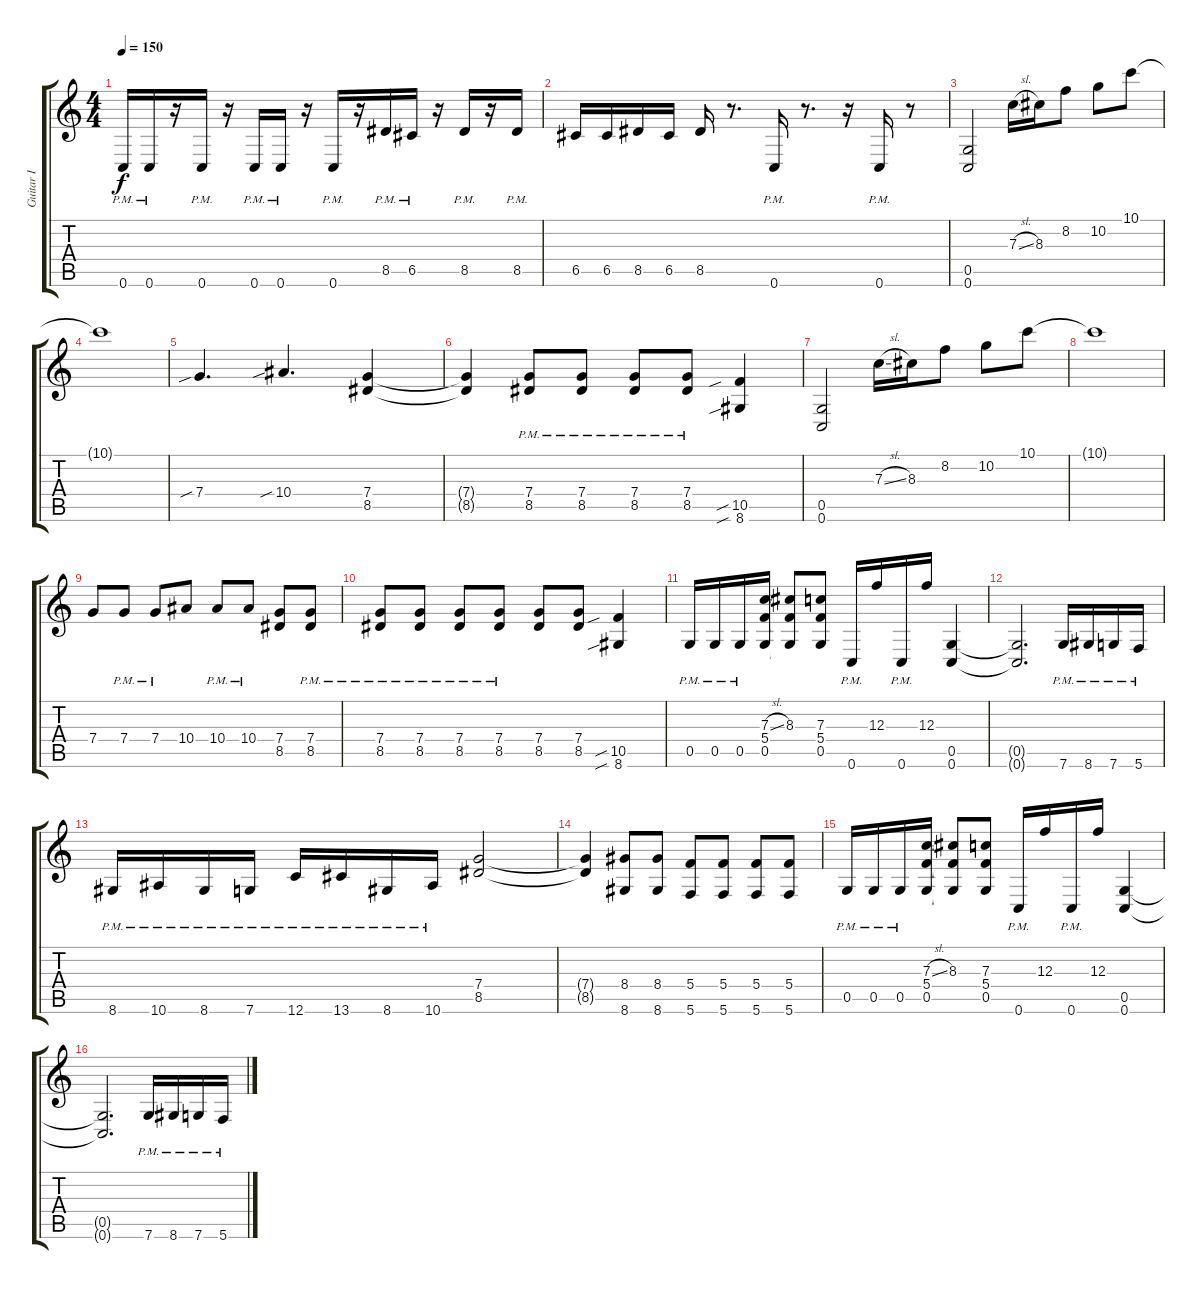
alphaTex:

\track ("Guitar I" "Guitar I") {instrument distortionguitar}
\staff {score tabs}
\tuning (D4 A3 F3 C3 G2 C2) {hide}
\ts (4 4)
\tempo 150
\clef g2
\ks c
0.6{pm}.16{dy f} 0.6{pm}.16 r.16 0.6{pm}.16 r.16 0.6{pm}.16 0.6{pm}.16 r.16 0.6{pm}.16 r.16 8.5{pm}.16 6.5{pm}.16 r.16 8.5{pm}.16 r.16 8.5{pm}.16 |
6.5.16 6.5.16 8.5.16 6.5.16 8.5.16 r.8{d} 0.6{pm}.16 r.8{d} r.16 0.6{pm}.16 r.8 |
(0.5 0.6).2 7.3{sl}.16 8.3.16 8.2.8 10.2.8 10.1.8 |
10.1{t}.1 |
7.4{sib}.4{d} 10.4{sib}.4{d} (7.4 8.5).4 |
(7.4{t} 8.5{t}).4 (7.4{pm} 8.5{pm}).8 (7.4{pm} 8.5{pm}).8 (7.4{pm} 8.5{pm}).8 (7.4{pm} 8.5{pm}).8 (10.5{sib} 8.6{sib}).4 |
(0.5 0.6).2 7.3{sl}.16 8.3.16 8.2.8 10.2.8 10.1.8 |
10.1{t}.1 |
7.4.8 7.4{pm}.8 7.4{pm}.8 10.4.8 10.4{pm}.8 10.4{pm}.8 (7.4 8.5).8 (7.4{pm} 8.5{pm}).8 |
(7.4{pm} 8.5{pm}).8 (7.4{pm} 8.5{pm}).8 (7.4{pm} 8.5{pm}).8 (7.4{pm} 8.5{pm}).8 (7.4 8.5).8 (7.4 8.5).8 (10.5{sib} 8.6{sib}).4 |
0.5{pm}.16 0.5{pm}.16 0.5{pm}.16 (7.3{sl} 5.4 0.5).16 (8.3 5.4{t} 0.5{t}).8 (7.3 5.4 0.5).8 0.6{pm}.16 12.3.16 0.6{pm}.16 12.3.16 (0.5 0.6).4 |
(0.5{t} 0.6{t}).2{d} 7.6{pm}.16 8.6{pm}.16 7.6{pm}.16 5.6{pm}.16 |
8.6{pm}.16 10.6{pm}.16 8.6{pm}.16 7.6{pm}.16 12.6{pm}.16 13.6{pm}.16 8.6{pm}.16 10.6{pm}.16 (7.4 8.5).2 |
(7.4{t} 8.5{t}).4 (8.4 8.6).8 (8.4 8.6).8 (5.4 5.6).8 (5.4 5.6).8 (5.4 5.6).8 (5.4 5.6).8 |
0.5{pm}.16 0.5{pm}.16 0.5{pm}.16 (7.3{sl} 5.4 0.5).16 (8.3 5.4{t} 0.5{t}).8 (7.3 5.4 0.5).8 0.6{pm}.16 12.3.16 0.6{pm}.16 12.3.16 (0.5 0.6).4 |
(0.5{t} 0.6{t}).2{d} 7.6{pm}.16 8.6{pm}.16 7.6{pm}.16 5.6{pm}.16
